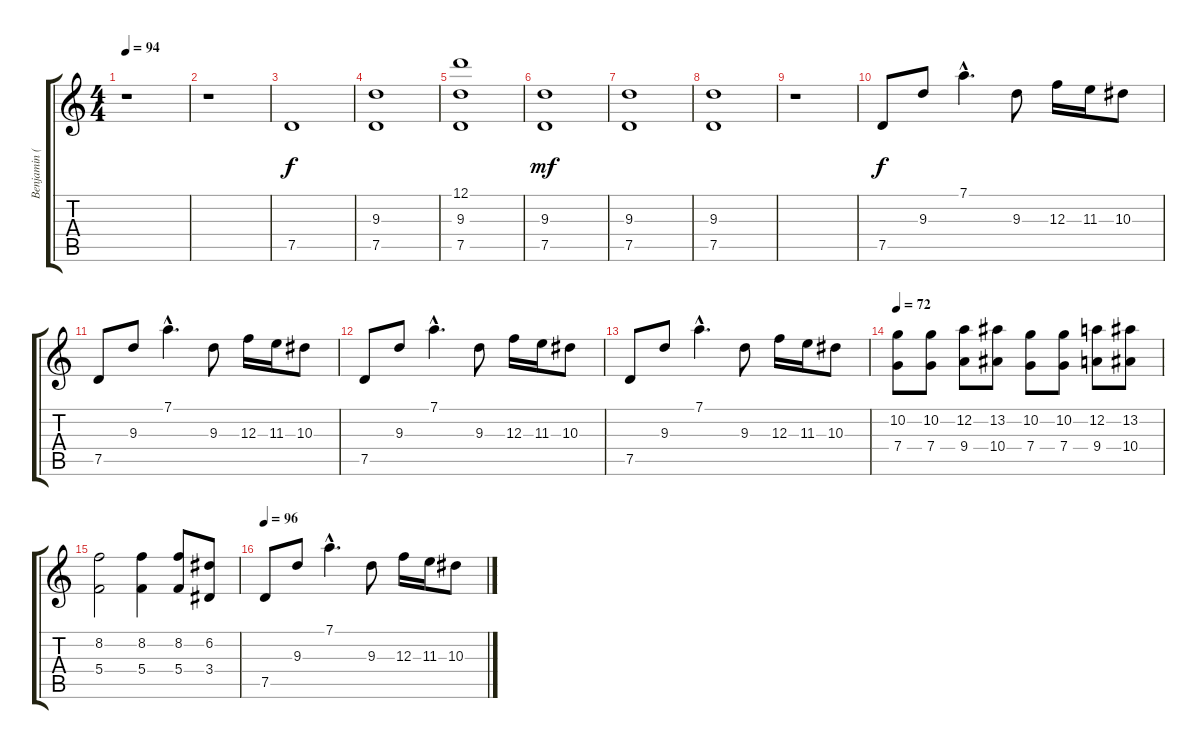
\track ("Benjamin (KeybHigh)" "Benjamin (") {instrument churchorgan}
\staff {score tabs}
\tuning (D5 A4 F4 C4 G3 D3) {hide}
\ts (4 4)
\tempo 94
\clef g2
\ks c
r.1{dy mf} |
r.1 |
7.5.1{dy f} |
(9.3 7.5).1 |
(12.1 9.3 7.5).1 |
(9.3 7.5).1{dy mf} |
(9.3 7.5).1 |
(9.3 7.5).1 |
r.1 |
7.5.8{dy f} 9.3.8 7.1{hac}.4{d} 9.3.8 12.3.16 11.3.16 10.3.8 |
7.5.8 9.3.8 7.1{hac}.4{d} 9.3.8 12.3.16 11.3.16 10.3.8 |
7.5.8 9.3.8 7.1{hac}.4{d} 9.3.8 12.3.16 11.3.16 10.3.8 |
7.5.8 9.3.8 7.1{hac}.4{d} 9.3.8 12.3.16 11.3.16 10.3.8 |
\tempo 72
(10.2 7.4).8 (10.2 7.4).8 (12.2 9.4).8 (13.2 10.4).8 (10.2 7.4).8 (10.2 7.4).8 (12.2 9.4).8 (13.2 10.4).8 |
(8.2 5.4).2 (8.2 5.4).4 (8.2 5.4).8 (6.2 3.4).8 |
\tempo 96
7.5.8 9.3.8 7.1{hac}.4{d} 9.3.8 12.3.16 11.3.16 10.3.8
